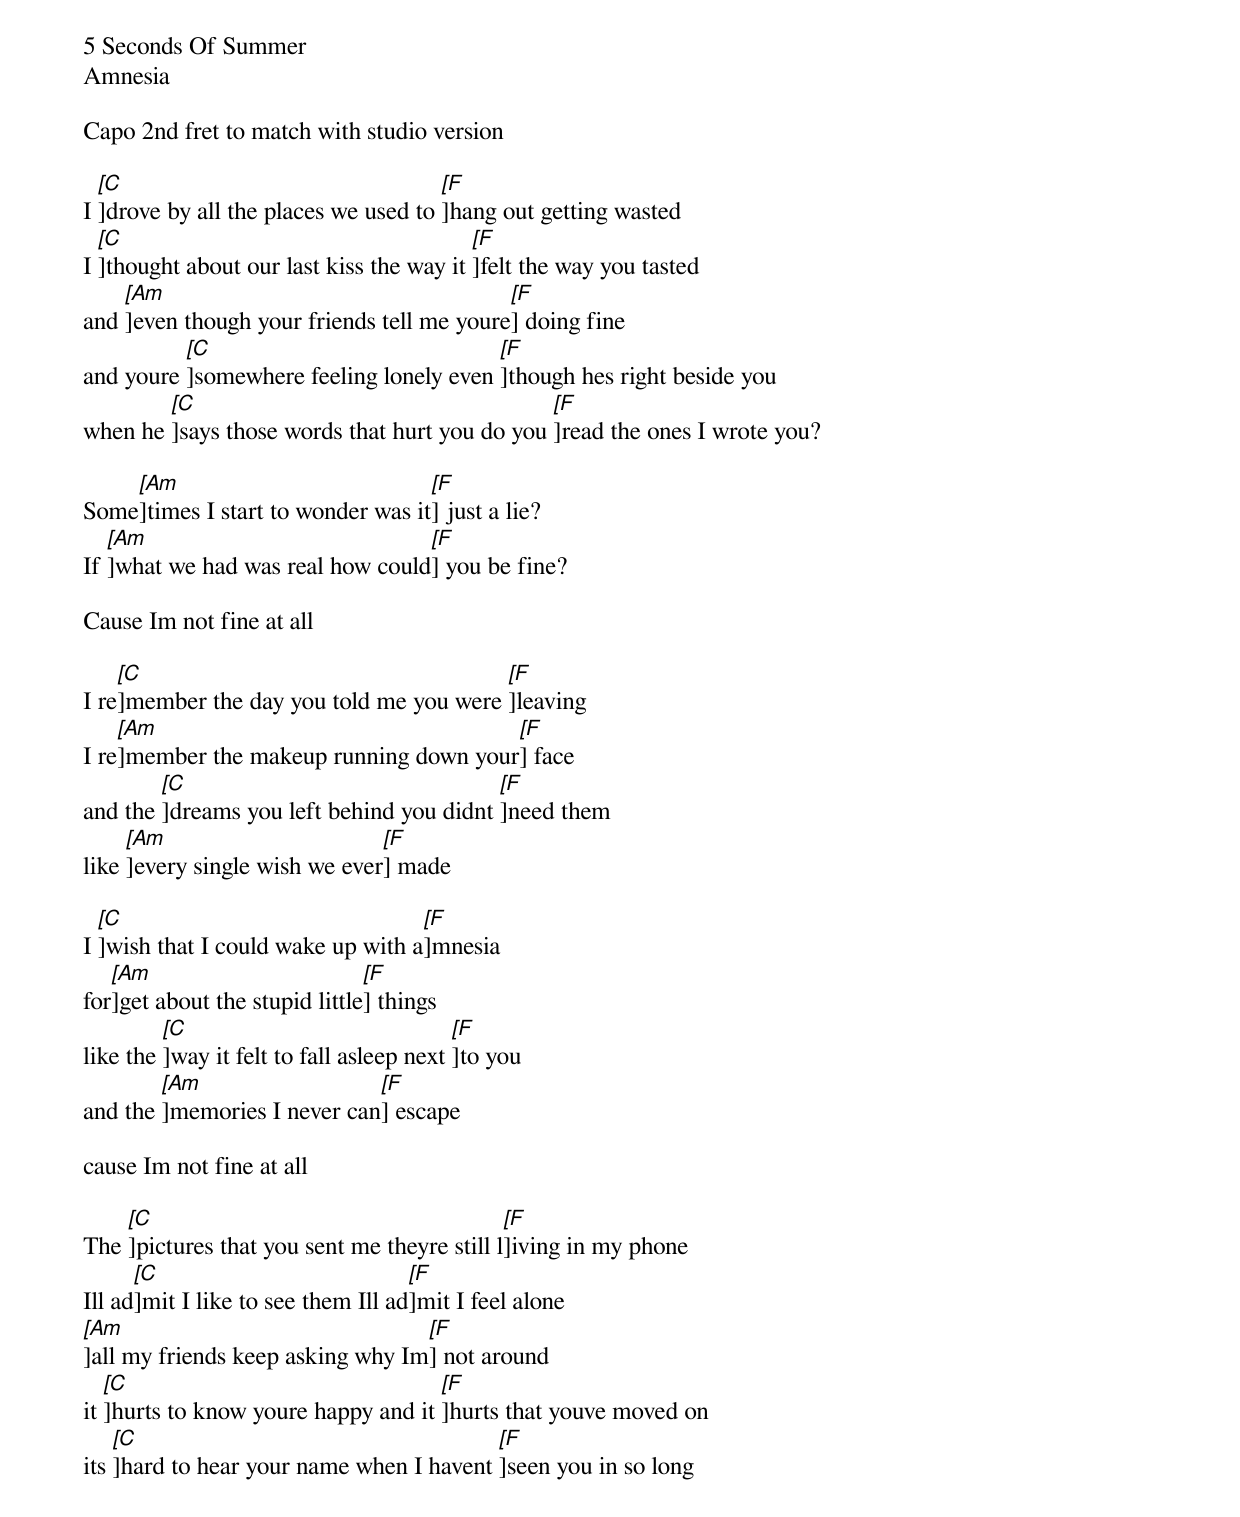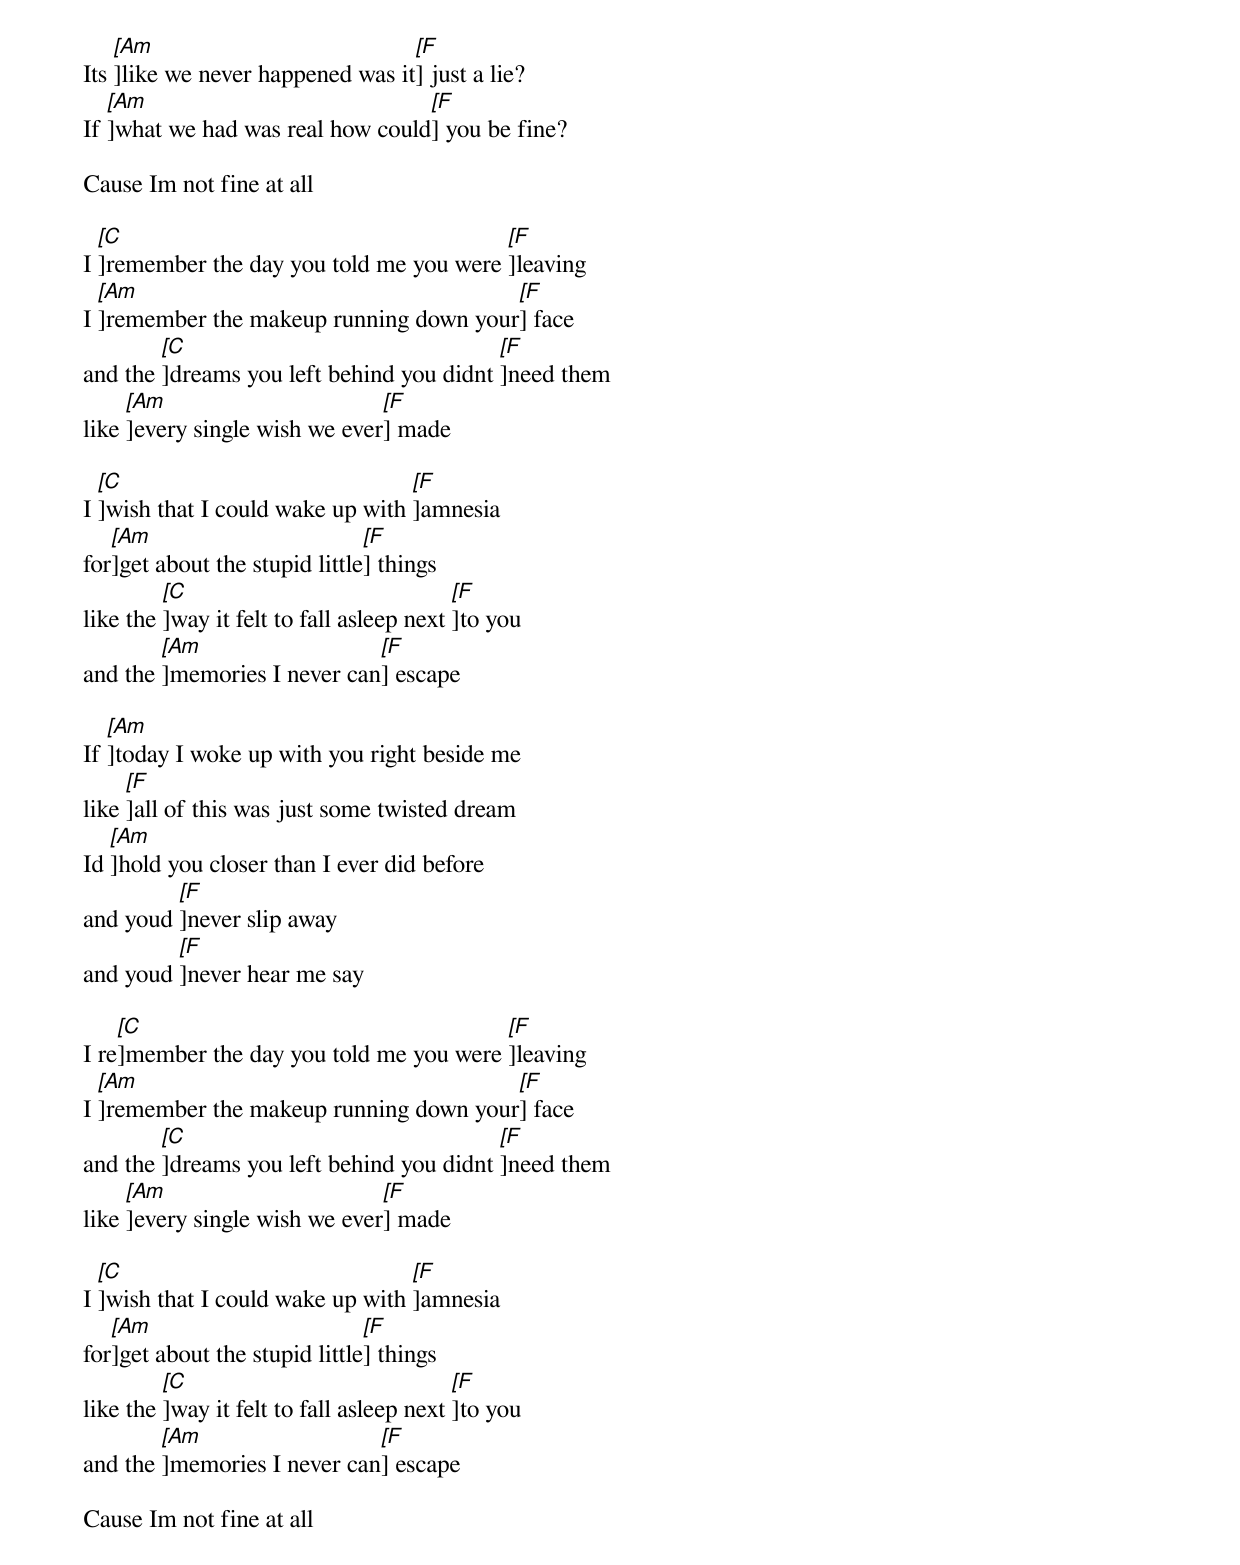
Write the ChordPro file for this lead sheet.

5 Seconds Of Summer
Amnesia

Capo 2nd fret to match with studio version

I [[C]]drove by all the places we used to [[F]]hang out getting wasted
I [[C]]thought about our last kiss the way it [[F]]felt the way you tasted
and [[Am]]even though your friends tell me youre[[F]] doing fine
and youre [[C]]somewhere feeling lonely even [[F]]though hes right beside you
when he [[C]]says those words that hurt you do you [[F]]read the ones I wrote you?

Some[[Am]]times I start to wonder was it[[F]] just a lie?
If [[Am]]what we had was real how could[[F]] you be fine?

Cause Im not fine at all

I re[[C]]member the day you told me you were [[F]]leaving
I re[[Am]]member the makeup running down your[[F]] face
and the [[C]]dreams you left behind you didnt [[F]]need them
like [[Am]]every single wish we ever[[F]] made

I [[C]]wish that I could wake up with a[[F]]mnesia
for[[Am]]get about the stupid little[[F]] things
like the [[C]]way it felt to fall asleep next [[F]]to you
and the [[Am]]memories I never can[[F]] escape

cause Im not fine at all

The [[C]]pictures that you sent me theyre still l[[F]]iving in my phone
Ill ad[[C]]mit I like to see them Ill ad[[F]]mit I feel alone
[[Am]]all my friends keep asking why Im[[F]] not around
it [[C]]hurts to know youre happy and it [[F]]hurts that youve moved on
its [[C]]hard to hear your name when I havent [[F]]seen you in so long

Its [[Am]]like we never happened was it[[F]] just a lie?
If [[Am]]what we had was real how could[[F]] you be fine?

Cause Im not fine at all

I [[C]]remember the day you told me you were [[F]]leaving
I [[Am]]remember the makeup running down your[[F]] face
and the [[C]]dreams you left behind you didnt [[F]]need them
like [[Am]]every single wish we ever[[F]] made

I [[C]]wish that I could wake up with [[F]]amnesia
for[[Am]]get about the stupid little[[F]] things
like the [[C]]way it felt to fall asleep next [[F]]to you
and the [[Am]]memories I never can[[F]] escape

If [[Am]]today I woke up with you right beside me
like [[F]]all of this was just some twisted dream
Id [[Am]]hold you closer than I ever did before
and youd [[F]]never slip away
and youd [[F]]never hear me say

I re[[C]]member the day you told me you were [[F]]leaving
I [[Am]]remember the makeup running down your[[F]] face
and the [[C]]dreams you left behind you didnt [[F]]need them
like [[Am]]every single wish we ever[[F]] made

I [[C]]wish that I could wake up with [[F]]amnesia
for[[Am]]get about the stupid little[[F]] things
like the [[C]]way it felt to fall asleep next [[F]]to you
and the [[Am]]memories I never can[[F]] escape

Cause Im not fine at all
